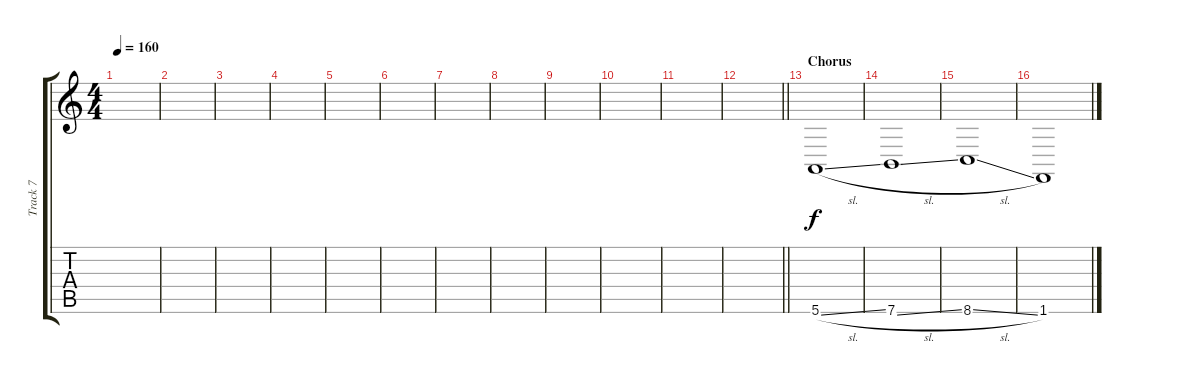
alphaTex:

\track ("Track 7" "Track 7") {instrument choiraahs}
\staff {score tabs}
\tuning (E4 B3 G3 D3 A2 E2) {hide}
\ts (4 4)
\tempo 160
\clef g2
\ks c
|
|
|
|
|
|
|
|
|
|
|
\barLineRight lightlight
|
\section ("" "Chorus")
5.6{sl}.1 |
7.6{sl}.1 |
8.6{sl}.1 |
1.6.1
